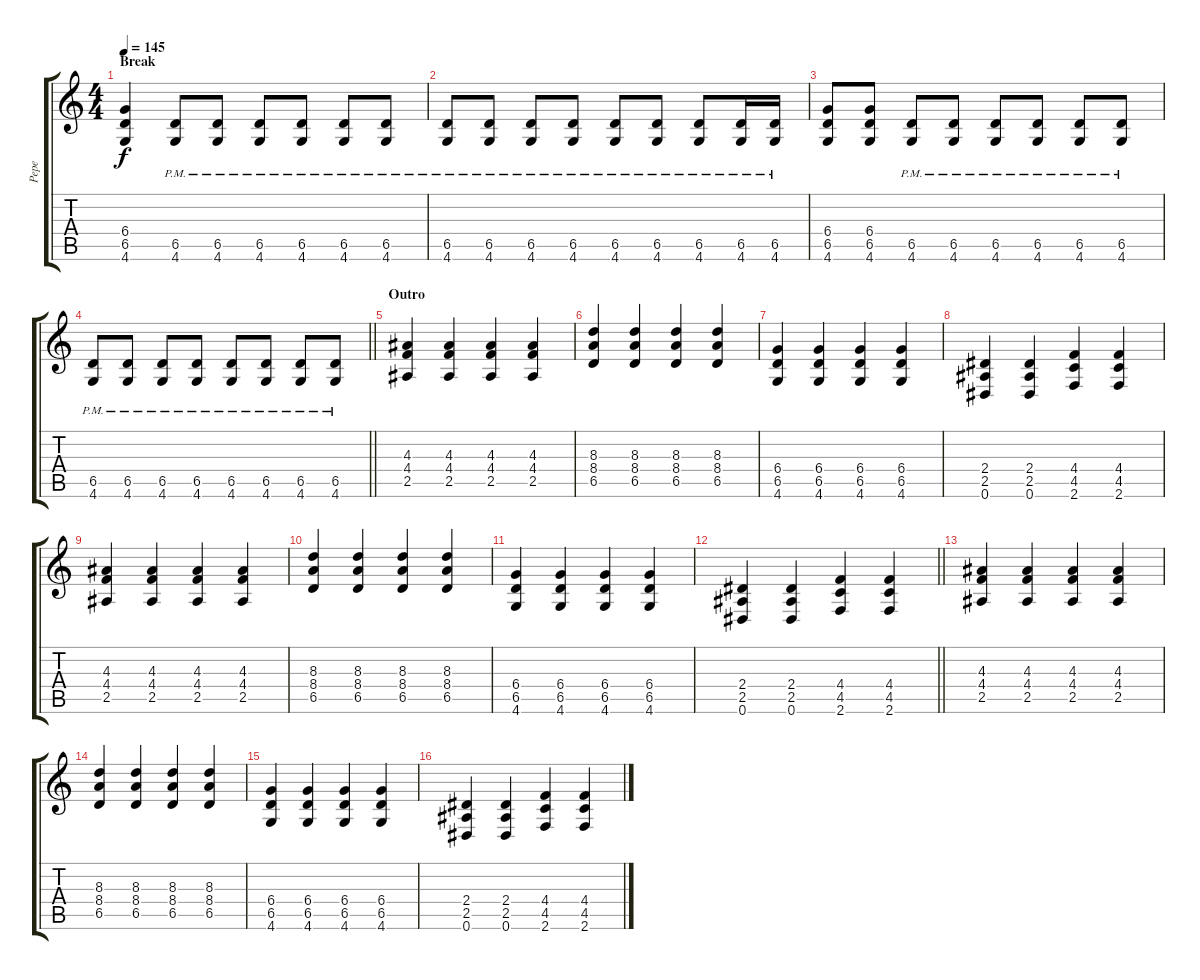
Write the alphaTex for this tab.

\track ("Pepe" "Pepe") {instrument distortionguitar}
\staff {score tabs}
\tuning (Eb4 Bb3 Gb3 Db3 Ab2 Eb2) {hide}
\ts (4 4)
\section ("" "Break")
\tempo 145
\clef g2
\ks c
(6.4 6.5 4.6).4{dy f} (6.5{pm} 4.6{pm}).8 (6.5{pm} 4.6{pm}).8 (6.5{pm} 4.6{pm}).8 (6.5{pm} 4.6{pm}).8 (6.5{pm} 4.6{pm}).8 (6.5{pm} 4.6{pm}).8 |
(6.5{pm} 4.6{pm}).8 (6.5{pm} 4.6{pm}).8 (6.5{pm} 4.6{pm}).8 (6.5{pm} 4.6{pm}).8 (6.5{pm} 4.6{pm}).8 (6.5{pm} 4.6{pm}).8 (6.5{pm} 4.6{pm}).8 (6.5{pm} 4.6{pm}).16 (6.5{pm} 4.6{pm}).16 |
(6.4 6.5 4.6).8 (6.4 6.5 4.6).8 (6.5{pm} 4.6{pm}).8 (6.5{pm} 4.6{pm}).8 (6.5{pm} 4.6{pm}).8 (6.5{pm} 4.6{pm}).8 (6.5{pm} 4.6{pm}).8 (6.5{pm} 4.6{pm}).8 |
\barLineRight lightlight
(6.5{pm} 4.6{pm}).8 (6.5{pm} 4.6{pm}).8 (6.5{pm} 4.6{pm}).8 (6.5{pm} 4.6{pm}).8 (6.5{pm} 4.6{pm}).8 (6.5{pm} 4.6{pm}).8 (6.5{pm} 4.6{pm}).8 (6.5{pm} 4.6{pm}).8 |
\section ("" "Outro")
(4.3 4.4 2.5).4 (4.3 4.4 2.5).4 (4.3 4.4 2.5).4 (4.3 4.4 2.5).4 |
(8.3 8.4 6.5).4 (8.3 8.4 6.5).4 (8.3 8.4 6.5).4 (8.3 8.4 6.5).4 |
(6.4 6.5 4.6).4 (6.4 6.5 4.6).4 (6.4 6.5 4.6).4 (6.4 6.5 4.6).4 |
(2.4 2.5 0.6).4 (2.4 2.5 0.6).4 (4.4 4.5 2.6).4 (4.4 4.5 2.6).4 |
(4.3 4.4 2.5).4{volume 12} (4.3 4.4 2.5).4 (4.3 4.4 2.5).4 (4.3 4.4 2.5).4 |
(8.3 8.4 6.5).4 (8.3 8.4 6.5).4 (8.3 8.4 6.5).4 (8.3 8.4 6.5).4 |
(6.4 6.5 4.6).4 (6.4 6.5 4.6).4 (6.4 6.5 4.6).4 (6.4 6.5 4.6).4 |
\barLineRight lightlight
(2.4 2.5 0.6).4 (2.4 2.5 0.6).4 (4.4 4.5 2.6).4 (4.4 4.5 2.6).4 |
(4.3 4.4 2.5).4{volume 8} (4.3 4.4 2.5).4 (4.3 4.4 2.5).4 (4.3 4.4 2.5).4 |
(8.3 8.4 6.5).4 (8.3 8.4 6.5).4 (8.3 8.4 6.5).4 (8.3 8.4 6.5).4 |
(6.4 6.5 4.6).4 (6.4 6.5 4.6).4 (6.4 6.5 4.6).4 (6.4 6.5 4.6).4 |
(2.4 2.5 0.6).4 (2.4 2.5 0.6).4 (4.4 4.5 2.6).4 (4.4 4.5 2.6).4
